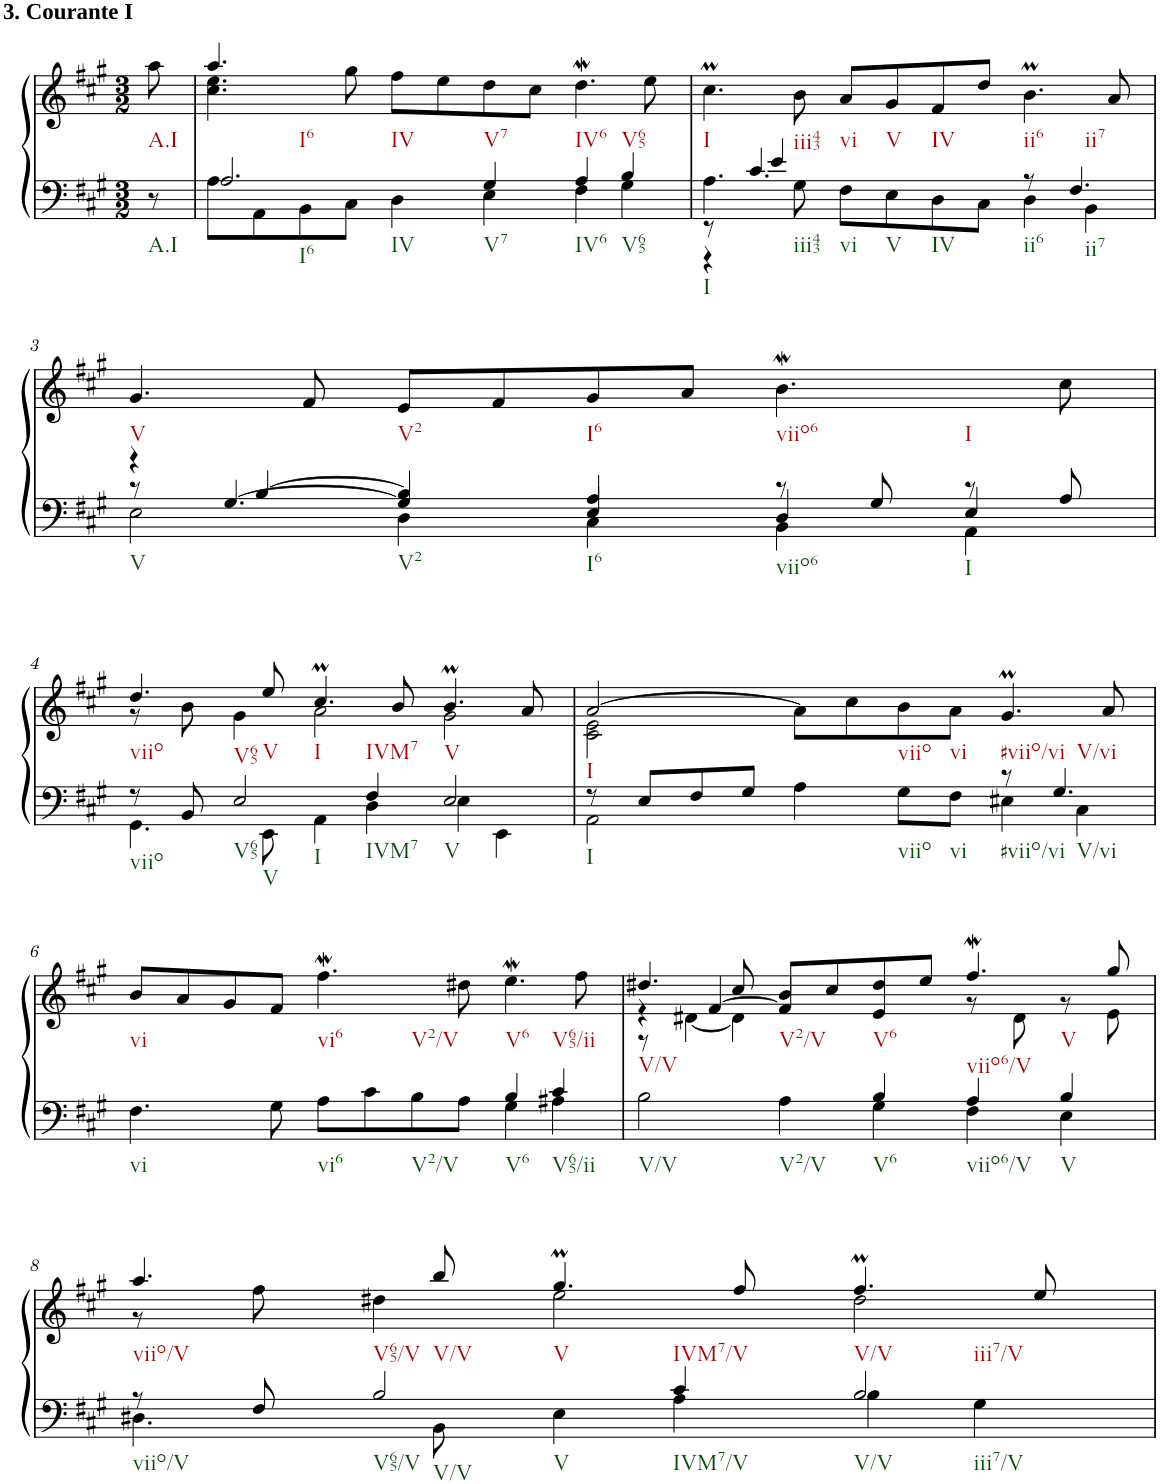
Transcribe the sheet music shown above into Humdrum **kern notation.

**kern	**kern
*part1	*part1
*staff2	*staff1
*I"unbenannt1	*
*clefF4	*clefG2
*k[f#c#g#]	*k[f#c#g#]
*M3/2	*M3/2
=	=
!	!LO:TX:a:B:t=3. Courante I
8r	8aa\
=1	=1
*^	*^
2.A/	8A\L	4.aa/	4.cc#\ 4.ee\
.	8AA\	.	.
.	8BB\	.	.
.	8C#\J	8gg#\	1ryy
.	4D\	8ff#\L	.
.	.	8ee\	.
4G#/	4E\	8dd\	.
.	.	8cc#\J	.
4A/	4F#\	4.ddw\	.
4B/	4G#\	.	.
.	.	8ee\	8ryy
*	*	*v	*v
=2	=2	=2
*	*^	*
4.A\	8r	4r	4.cc#m\
.	4.c#/	.	.
.	.	4e/	.
8G#\	.	.	8b\
8F#\L	2ryy	1ryy	8a/L
8E\	.	.	8g#/
8D\	.	.	8f#/
8C#\J	.	.	8dd/J
8r	4D\	.	4.bM\
4.F#/	.	.	.
.	4BB\	.	.
.	.	.	8a/
!!LO:LB:g=z
=3	=3	=3	=3
4r	8r	2E\	4.g#/
.	[4.G#/	.	.
[4B/	.	.	.
.	.	.	8f#/
4B/]	4G#/]	4D\	8e/L
.	.	.	8f#/
4A/	4E/	4C#\	8g#/
.	.	.	8a/J
8r	4D/	4BB\	4.bW\
8G#/	.	.	.
8r	4E/	4AA\	.
8A/	.	.	8cc#\
*	*v	*v	*
!!LO:LB:g=z
=4	=4	=4
*	*	*^
8r	4.GG#\	4.dd/	8r
8BB/	.	.	8b\
2E/	.	.	4g#\
.	8EE\	8ee/	.
.	4AA\	4.cc#m/	2a\
4F#/	4D\	.	.
.	.	8b/	.
2E/	4E\	4.bM/	2g#\
.	4EE\	.	.
.	.	8a/	.
=5	=5	=5	=5
8r	2AA\	[2a/	2c#\ 2e\
8E/L	.	.	.
8F#/	.	.	.
8G#/J	.	.	.
4A\	2ryy	8a\L]	1ryy
.	.	8cc#\	.
8G#\L	.	8b\	.
8F#\J	.	8a\J	.
8r	4E#X\	4.g#m/	.
4.G#/	.	.	.
.	4C#\	.	.
.	.	8a/	.
*	*	*v	*v
!!LO:LB:g=z
=6	=6	=6
4.F#\	1ryy	8b/L
.	.	8a/
.	.	8g#/
8G#\	.	8f#/J
8A\L	.	4.ff#W\
8c#\	.	.
8B\	.	.
8A\J	.	8dd#X\
4B/	4G#\	4.eeW\
4c#/	4A#X\	.
.	.	8ff#\
=7	=7	=7
*	*	*^
*	*	*	*^
2B\	2.ryy	4.dd#X/	4r	8r
.	.	.	.	[4d#X\
.	.	.	[4f#/	.
.	.	8cc#/	.	4d#\]
4A\	.	8b/L	4f#/]	.
.	.	8cc#/	.	2..ryy
4B/	4G#\	8dd#/	4e/	.
.	.	8ee/J	.	.
4A/	4F#\	4.ff#W/	8r	.
.	.	.	8d#\	.
4B/	4E\	.	8r	.
.	.	8gg#/	8e\	.
*	*	*	*v	*v
!!LO:LB:g=z
=8	=8	=8	=8
8r	4.D#X\	4.aa/	8r
8F#/	.	.	8ff#\
2B/	.	.	4dd#X\
.	8BB\	8bb/	.
.	4E\	4.gg#m/	2ee\
4c#/	4A\	.	.
.	.	8ff#/	.
2B/	4B\	4.ff#M/	2dd#\
.	4G#\	.	.
.	.	8ee/	.
*v	*v	*	*
*	*v	*v
=	=
*-	*-
